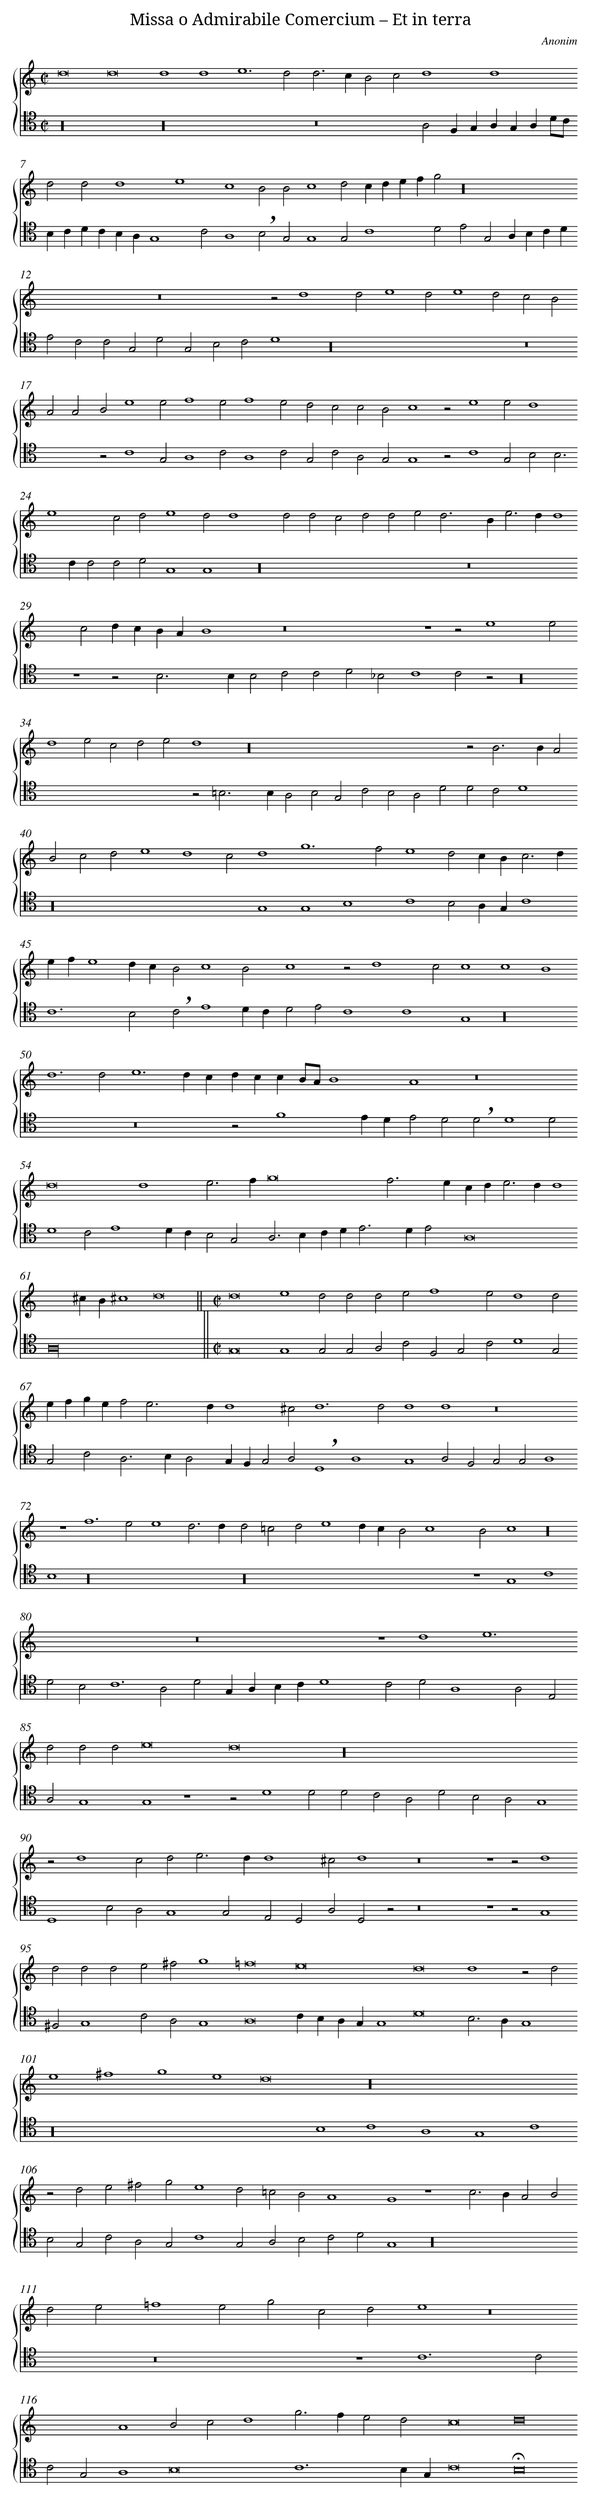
X:1
T: Missa o Admirabile Comercium – Et in terra
C: Anonim
L: 1/4
M: C|
%%staves {1 2}
V: 1 clef=treble
V: 2 clef=tenor
K: C
[V:1] d8 [|]
[V:2] z16 [|]
[V:1] d8 [|]
[V:2]  [|]
[V:1] d4d4 [|]
[V:2] z16 [|]
[V:1] e6d2 [|]
[V:2]  [|]
[V:1] d2>c2B2c2 [|]
[V:2] z8 [|]
[V:1] d4d4 [|]
[V:2] A,2F,G,A,G,A,D/C/ [|]
[V:1] d2d2d4 [|]
[V:2] B,CDCB,A,G,4 [|]
[V:1] e4c4 [|]
[V:2] C2A,4 [|]
[V:1] B2B2c4 [|]
[V:2] !breath!B,2G,2G,4 [|]
[V:1] d2cdefg2 [|]
[V:2] G,2C4D2 [|]
[V:1] z16 [|]
[V:2] E2G,2A,B,CD [|]
[V:1]  [|]
[V:2] E2C2C2G,2 [|]
[V:1] z8 [|]
[V:2] D2G,2B,2C2 [|]
[V:1] z2d4d2 [|]
[V:2] D4z16 [|]
[V:1] e4d2e4 [|]
[V:2]  [|]
[V:1] d2c2B2 [|]
[V:2] z8 [|]
[V:1] A2A2B2e4 [|]
[V:2] z2C4 [|]
[V:1] e2f4 [|]
[V:2] G,2A,4 [|]
[V:1] e2f4e2 [|]
[V:2] C2A,4C2 [|]
[V:1] d2c2c2B2 [|]
[V:2] G,2C2A,2G,2 [|]
[V:1] c4z2e4 [|]
[V:2] G,4z2C4 [|]
[V:1] e2d4 [|]
[V:2] G,2B,2B,3 [|]
[V:1] e4c2d2 [|]
[V:2] CC2C2D2 [|]
[V:1] e4d2d4 [|]
[V:2] G,4G,4 [|]
[V:1] d2d2c2 [|]
[V:2] z16 [|]
[V:1] d2d2e2d3 [|]
[V:2]  [|]
[V:1] B2<e2dd4 [|]
[V:2] z8 [|]
[V:1] c2dcBA [|]
[V:2] z4z2B,3 [|]
[V:1] B4z8 [|]
[V:2] B,B,2C2C2 [|]
[V:1] z4 [|]
[V:2] D2_B,2C4 [|]
[V:1] z2e4e2 [|]
[V:2] C2z2z16 [|]
[V:1] d4e2c2 [|]
[V:2]  [|]
[V:1] d2e2d4 [|]
[V:2] z2=B,3 [|]
[V:1] z16 [|]
[V:2] B,A,2B,2G,2 [|]
[V:1]  [|]
[V:2] C2B,2A,2D2 [|]
[V:1] z2B2>B2A2 [|]
[V:2] D2C2D4 [|]
[V:1] B2c2d2e4 [|]
[V:2] z16 [|]
[V:1] d4c2 [|]
[V:2]  [|]
[V:1] d4g6 [|]
[V:2] G,4G,4 [|]
[V:1] f2e4 [|]
[V:2] B,4C4 [|]
[V:1] d2cB2<c2d [|]
[V:2] B,2A,G,C4 [|]
[V:1] efe4dc [|]
[V:2] C6B,2 [|]
[V:1] B2c4B2 [|]
[V:2] !breath!C2E4DC [|]
[V:1] c4z2d4 [|]
[V:2] D2E2C4 [|]
[V:1] c2c4 [|]
[V:2] C4G,4 [|]
[V:1] c4B4 [|]
[V:2] z16 [|]
[V:1] d6d2 [|]
[V:2]  [|]
[V:1] e6dc [|]
[V:2] z8 [|]
[V:1] dccB/A/B4 [|]
[V:2] z2F4ED [|]
[V:1] A4z8 [|]
[V:2] E2D2!breath!D2D4 [|]
[V:1] d8 [|]
[V:2] D2D4 [|]
[V:1] d4 [|]
[V:2] C2E4DC [|]
[V:1] e2>f2g8 [|]
[V:2] B,2G,2A,3B, [|]
[V:1] f3e [|]
[V:2] CD2<E2DE2 [|]
[V:1] cd2<e2dd4 [|]
[V:2] A,8 [|]
[V:1] ^cB^c4 [|]
[V:2] A,16 [|]
[V:1] d8 ||
[V:2]  ||
[V:1] [M:C|]d8 [|]
[V:2] [M:C|]G,8 [|]
[V:1] e4d2d2 [|]
[V:2] G,4G,2G,2 [|]
[V:1] d2e2f4 [|]
[V:2] A,2C2F,2G,2 [|]
[V:1] e2d4d2 [|]
[V:2] C2D4G,2 [|]
[V:1] efgef2e3 [|]
[V:2] G,2C2A,3B, [|]
[V:1] dd4^c2 [|]
[V:2] A,2G,F,G,2A,2 [|]
[V:1] d6d2 [|]
[V:2] !breath!D,4A,4 [|]
[V:1] d4d4 [|]
[V:2] G,4A,2F,2 [|]
[V:1] z8 [|]
[V:2] G,2G,2A,4 [|]
[V:1] z4f6 [|]
[V:2] B,4z16 [|]
[V:1] e2e4 [|]
[V:2]  [|]
[V:1] d2>d2d2=c2 [|]
[V:2] z16 [|]
[V:1] d2e4dc [|]
[V:2]  [|]
[V:1] B2c4B2 [|]
[V:2] z4 [|]
[V:1] c4z16 [|]
[V:2] G,4C4 [|]
[V:1]  [|]
[V:2] D2B,2C6 [|]
[V:1] z8 [|]
[V:2] A,2D2G,A, [|]
[V:1] z4 [|]
[V:2] B,CD4C2 [|]
[V:1] d4e6 [|]
[V:2] D2A,4A,2 [|]
[V:1] d2d2d2 [|]
[V:2] E,2A,2G,4 [|]
[V:1] e8 [|]
[V:2] G,4z4 [|]
[V:1] d8 [|]
[V:2] z2D4D2 [|]
[V:1] z16 [|]
[V:2] D2C2A,2D2 [|]
[V:1]  [|]
[V:2] B,2A,2G,4 [|]
[V:1] z2d4c2 [|]
[V:2] D,4B,2A,2 [|]
[V:1] d2e2>d2d4 [|]
[V:2] G,4G,2E,2 [|]
[V:1] ^c2d4 [|]
[V:2] D,2A,2D,2z2 [|]
[V:1] z8 [|]
[V:2] z8 [|]
[V:1] z4z2d4 [|]
[V:2] z4z2G,4 [|]
[V:1] d2d2d2 [|]
[V:2] ^F,2G,4 [|]
[V:1] e2^f2g4 [|]
[V:2] C2A,2G,4 [|]
[V:1] =f8 [|]
[V:2] A,8 [|]
[V:1] e8 [|]
[V:2] CB,A,G,G,4 [|]
[V:1] d8 [|]
[V:2] D8 [|]
[V:1] d4z2d2 [|]
[V:2] B,2>A,2G,4 [|]
[V:1] e4^f4 [|]
[V:2] z16 [|]
[V:1] g4e4 [|]
[V:2]  [|]
[V:1] d8 [|]
[V:2] x4B,4 [|]
[V:1] z16 [|]
[V:2] C4A,4 [|]
[V:1]  [|]
[V:2] G,4C4 [|]
[V:1] z2d2e2^f2 [|]
[V:2] B,2G,2C2A,2 [|]
[V:1] g2e4d2 [|]
[V:2] G,2C4G,2 [|]
[V:1] =c2B2A4 [|]
[V:2] A,2B,2C2D2 [|]
[V:1] G4z4 [|]
[V:2] G,4z16 [|]
[V:1] c2>B2A2B2 [|]
[V:2]  [|]
[V:1] d2e2=f4 [|]
[V:2] z8 [|]
[V:1] e2g2c2d2 [|]
[V:2] z4 [|]
[V:1] e4z8 [|]
[V:2] C6C2 [|]
[V:1] A4 [|]
[V:2] C2G,2A,4 [|]
[V:1] B2c2d4 [|]
[V:2] B,8 [|]
[V:1] g2>f2e2d2 [|]
[V:2] C6B,G, [|]
[V:1] c8 [|]
[V:2] C8 [|]
[V:1] d8 [|]
[V:2] !fermata!B,8 [|]
